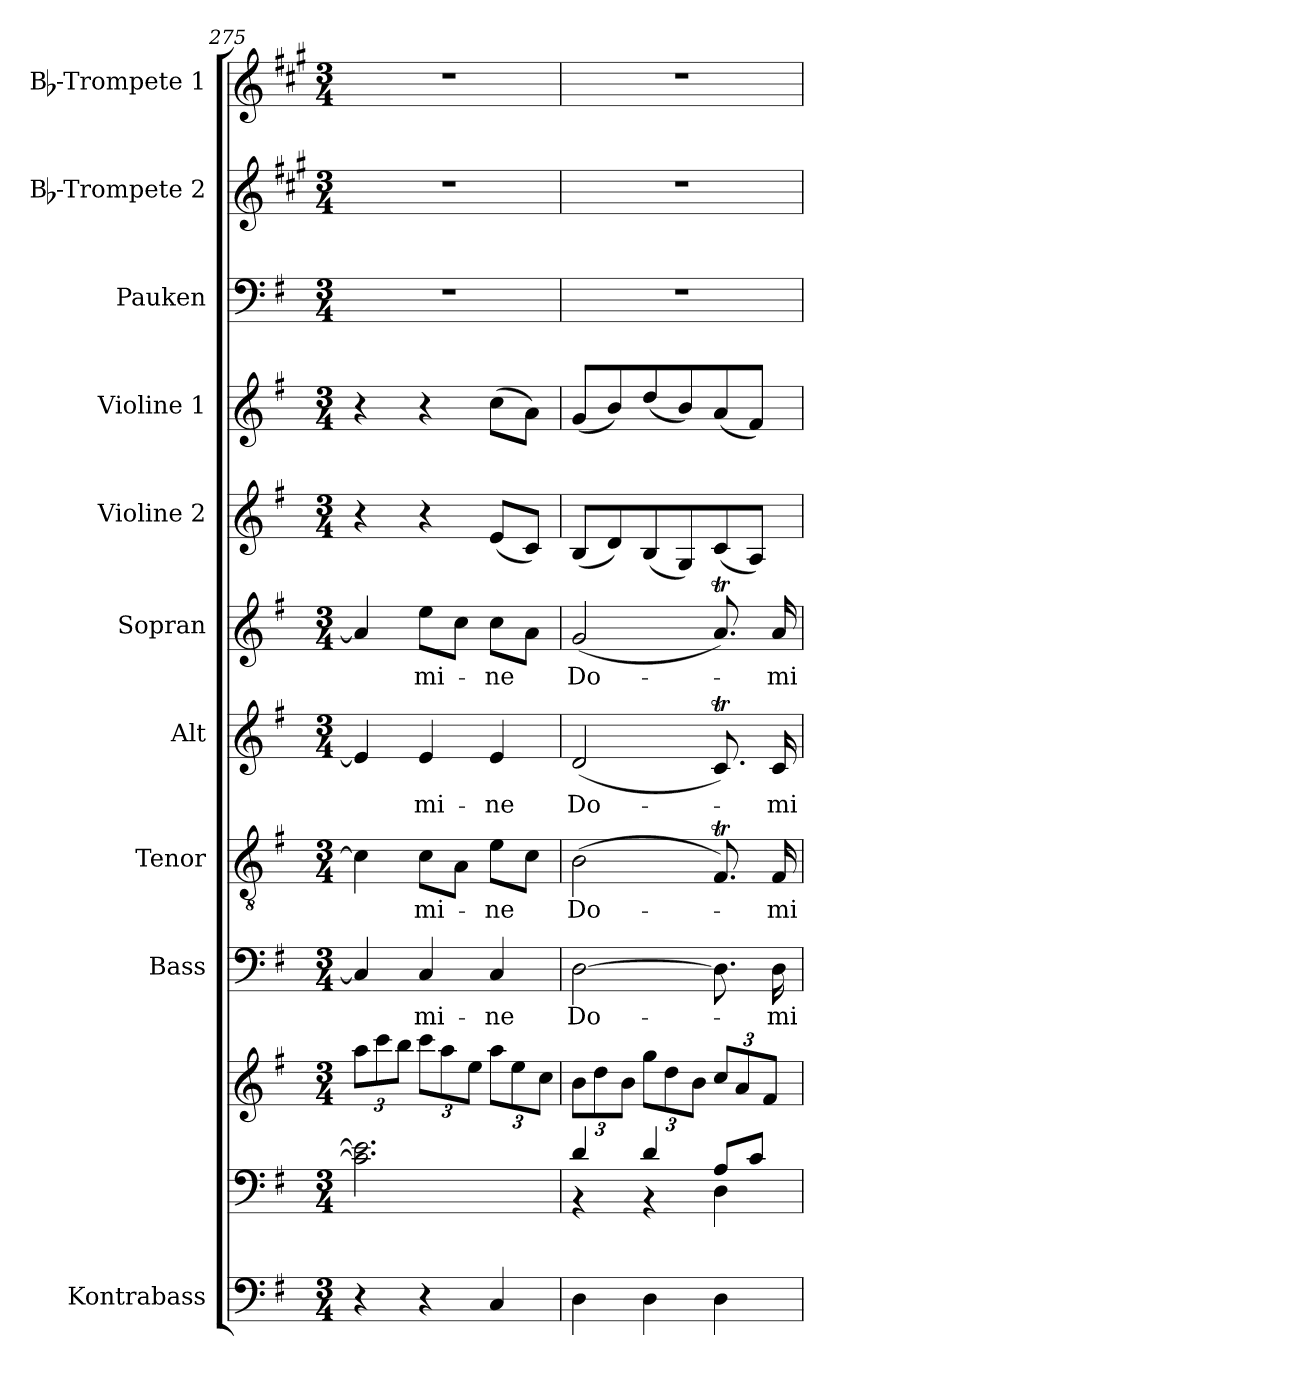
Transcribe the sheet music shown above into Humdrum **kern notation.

**kern	**kern	**kern	**kern	**text	**kern	**text	**kern	**text	**kern	**text	**kern	**kern	**kern	**kern	**kern
*part11	*part10	*part10	*part9	*part9	*part8	*part8	*part7	*part7	*part6	*part6	*part5	*part4	*part3	*part2	*part1
*staff12	*staff11	*staff10	*staff9	*staff9	*staff8	*staff8	*staff7	*staff7	*staff6	*staff6	*staff5	*staff4	*staff3	*staff2	*staff1
*I"Kontrabass	*	*	*I"Bass	*	*I"Tenor	*	*I"Alt	*	*I"Sopran	*	*I"Violine 2	*I"Violine 1	*I"Pauken	*I"Bb-Trompete 2	*I"Bb-Trompete 1
*I'Kb.	*	*	*I'B.	*	*I'T.	*	*I'A.	*	*I'S.	*	*I'Vl. 2	*I'Vl. 1	*I'Pk.	*I'Bb Trp. 2	*I'Bb Trp. 1
!!LO:PB:g=z
*clefF4	*clefF4	*clefG2	*clefF4	*	*clefGv2	*	*clefG2	*	*clefG2	*	*clefG2	*clefG2	*clefF4	*clefG2	*clefG2
*ITrd7c12	*	*	*	*	*	*	*	*	*	*	*	*	*	*ITrd1c2	*ITrd1c2
*k[f#]	*k[f#]	*k[f#]	*k[f#]	*	*k[f#]	*	*k[f#]	*	*k[f#]	*	*k[f#]	*k[f#]	*k[f#]	*k[f#]	*k[f#]
*G:	*G:	*G:	*G:	*	*G:	*	*G:	*	*G:	*	*G:	*G:	*G:	*G:	*G:
*M3/4	*M3/4	*M3/4	*M3/4	*	*M3/4	*	*M3/4	*	*M3/4	*	*M3/4	*M3/4	*M3/4	*M3/4	*M3/4
*	*	*Xbrackettup	*	*	*	*	*	*	*	*	*	*	*	*	*
=275	=275	=275	=275	=275	=275	=275	=275	=275	=275	=275	=275	=275	=275	=275	=275
4r	2.c\] 2.e\]	12aa\L	4C/]	.	4c\]	.	4e/]	.	4a/]	.	4r	4r	2.r	2.r	2.r
.	.	12ccc\	.	.	.	.	.	.	.	.	.	.	.	.	.
.	.	12bb\J	.	.	.	.	.	.	.	.	.	.	.	.	.
!	!	!	!	!LO:LY:b	!	!LO:LY:b	!	!LO:LY:b	!	!LO:LY:b	!	!	!	!	!
4r	.	12ccc\L	4C/	-mi-	8c\L	-mi-	4e/	-mi-	8ee\L	-mi-	4r	4r	.	.	.
.	.	12aa\	.	.	.	.	.	.	.	.	.	.	.	.	.
.	.	.	.	.	8A\J	.	.	.	8cc\J	.	.	.	.	.	.
.	.	12ee\J	.	.	.	.	.	.	.	.	.	.	.	.	.
!	!	!	!	!LO:LY:b	!	!LO:LY:b	!	!LO:LY:b	!	!LO:LY:b	!	!	!	!	!
4CC/	.	12aa\L	4C/	-ne	8e\L	-ne	4e/	-ne	8cc\L	-ne	(<8e/L	(>8cc\L	.	.	.
.	.	12ee\	.	.	.	.	.	.	.	.	.	.	.	.	.
.	.	.	.	.	8c\J	.	.	.	8a\J	.	8c/J)	8a\J)	.	.	.
.	.	12cc\J	.	.	.	.	.	.	.	.	.	.	.	.	.
=276	=276	=276	=276	=276	=276	=276	=276	=276	=276	=276	=276	=276	=276	=276	=276
*	*^	*	*	*	*	*	*	*	*	*	*	*	*	*	*
!	!	!	!	!	!LO:LY:b	!	!LO:LY:b	!	!LO:LY:b	!	!LO:LY:b	!	!	!	!	!
4DD\	4d/	4r	12b\L	[2D\	Do-	(>2B\	Do-	(<2d/	Do-	(<2g/	Do-	(<8B/L	(<8g/L	2.r	2.r	2.r
.	.	.	12dd\	.	.	.	.	.	.	.	.	.	.	.	.	.
.	.	.	.	.	.	.	.	.	.	.	.	8d/)	8b/)	.	.	.
.	.	.	12b\J	.	.	.	.	.	.	.	.	.	.	.	.	.
4DD\	4d/	4r	12gg\L	.	.	.	.	.	.	.	.	(<8B/	(<8dd/	.	.	.
.	.	.	12dd\	.	.	.	.	.	.	.	.	.	.	.	.	.
.	.	.	.	.	.	.	.	.	.	.	.	8G/)	8b/)	.	.	.
.	.	.	12b\J	.	.	.	.	.	.	.	.	.	.	.	.	.
4DD\	8A/L	4D\	12cc/L	8.D\]	.	8.F#t/)	.	8.cT/)	.	8.aT/)	.	(<8c/	(<8a/	.	.	.
.	.	.	12a/	.	.	.	.	.	.	.	.	.	.	.	.	.
.	8c/J	.	.	.	.	.	.	.	.	.	.	8A/J)	8f#/J)	.	.	.
.	.	.	12f#/J	.	.	.	.	.	.	.	.	.	.	.	.	.
!	!	!	!	!	!LO:LY:b	!	!LO:LY:b	!	!LO:LY:b	!	!LO:LY:b	!	!	!	!	!
.	.	.	.	16D\	-mi-	16F#/	-mi-	16c/	-mi-	16a/	-mi-	.	.	.	.	.
*	*v	*v	*	*	*	*	*	*	*	*	*	*	*	*	*	*
=	=	=	=	=	=	=	=	=	=	=	=	=	=	=	=
*-	*-	*-	*-	*-	*-	*-	*-	*-	*-	*-	*-	*-	*-	*-	*-
